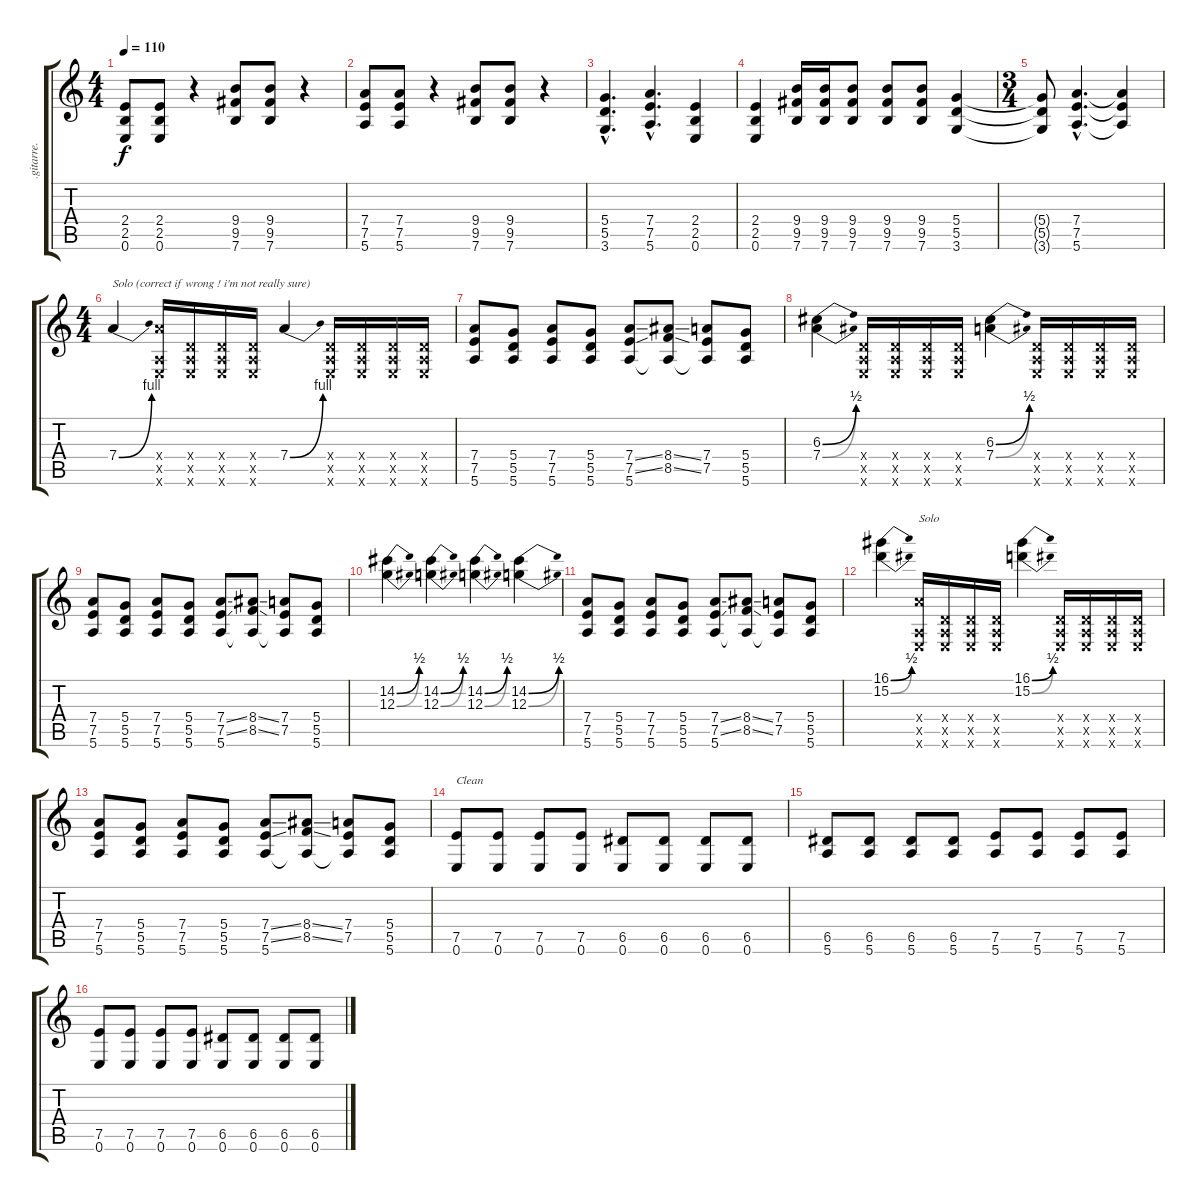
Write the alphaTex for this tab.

\track (".gitarre." ".gitarre.") {instrument electricguitarclean}
\staff {score tabs}
\tuning (E4 B3 G3 D3 A2 E2) {hide}
\ts (4 4)
\tempo 110
\clef g2
\ks c
(2.4 2.5 0.6).8{dy f} (2.4 2.5 0.6).8 r.4 (9.4 9.5 7.6).8 (9.4 9.5 7.6).8 r.4 |
(7.4 7.5 5.6).8 (7.4 7.5 5.6).8 r.4 (9.4 9.5 7.6).8 (9.4 9.5 7.6).8 r.4 |
(5.4{hac} 5.5{hac} 3.6{hac}).4{d} (7.4{hac} 7.5{hac} 5.6{hac}).4{d} (2.4 2.5 0.6).4 |
(2.4 2.5 0.6).4 (9.4 9.5 7.6).16 (9.4 9.5 7.6).16 (9.4 9.5 7.6).8 (9.4 9.5 7.6).8 (9.4 9.5 7.6).8 (5.4 5.5 3.6).4 |
\ts (3 4)
(5.4{t} 5.5{t} 3.6{t}).8 (7.4{hac} 7.5{hac} 5.6{hac}).4{d} (7.4{t} 7.5{t} 5.6{t}).4 |
\ts (4 4)
7.4{be (bend 0 0 60 4)}.4{txt "Solo (correct if wrong ! i'm not really sure)"} (7.4{x} 0.5{x} 0.6{x}).16 (0.4{x} 0.5{x} 0.6{x}).16 (0.4{x} 0.5{x} 0.6{x}).16 (0.4{x} 0.5{x} 0.6{x}).16 7.4{be (bend 0 0 60 4)}.4 (0.4{x} 0.5{x} 0.6{x}).16 (0.4{x} 0.5{x} 0.6{x}).16 (0.4{x} 0.5{x} 0.6{x}).16 (0.4{x} 0.5{x} 0.6{x}).16 |
(7.4 7.5 5.6).8 (5.4 5.5 5.6).8 (7.4 7.5 5.6).8 (5.4 5.5 5.6).8 (7.4{ss} 7.5{ss} 5.6).8 (8.4{ss} 8.5{ss} 5.6{t}).8 (7.4 7.5 5.6{t}).8 (5.4 5.5 5.6).8 |
(6.3{be (bend 0 0 60 2)} 7.4{be (bend 0 0 60 2)}).4 (0.4{x} 0.5{x} 0.6{x}).16 (0.4{x} 0.5{x} 0.6{x}).16 (0.4{x} 0.5{x} 0.6{x}).16 (0.4{x} 0.5{x} 0.6{x}).16 (6.3{be (bend 0 0 60 2)} 7.4{be (bend 0 0 60 2)}).4 (0.4{x} 0.5{x} 0.6{x}).16 (0.4{x} 0.5{x} 0.6{x}).16 (0.4{x} 0.5{x} 0.6{x}).16 (0.4{x} 0.5{x} 0.6{x}).16 |
(7.4 7.5 5.6).8 (5.4 5.5 5.6).8 (7.4 7.5 5.6).8 (5.4 5.5 5.6).8 (7.4{ss} 7.5{ss} 5.6).8 (8.4{ss} 8.5{ss} 5.6{t}).8 (7.4 7.5 5.6{t}).8 (5.4 5.5 5.6).8 |
(14.2{be (bend 0 0 60 2)} 12.3{be (bend 0 0 60 2)}).4 (14.2{be (bend 0 0 60 2)} 12.3{be (bend 0 0 60 2)}).4 (14.2{be (bend 0 0 60 2)} 12.3{be (bend 0 0 60 2)}).4 (14.2{be (bend 0 0 60 2)} 12.3{be (bend 0 0 60 2)}).4 |
(7.4 7.5 5.6).8 (5.4 5.5 5.6).8 (7.4 7.5 5.6).8 (5.4 5.5 5.6).8 (7.4{ss} 7.5{ss} 5.6).8 (8.4{ss} 8.5{ss} 5.6{t}).8 (7.4 7.5 5.6{t}).8 (5.4 5.5 5.6).8 |
(16.1{be (bend 0 0 60 2)} 15.2{be (bend 0 0 60 2)}).4 (7.4{x} 0.5{x} 0.6{x}).16{txt "Solo"} (0.4{x} 0.5{x} 0.6{x}).16 (0.4{x} 0.5{x} 0.6{x}).16 (0.4{x} 0.5{x} 0.6{x}).16 (16.1{be (bend 0 0 60 2)} 15.2{be (bend 0 0 60 2)}).4 (0.4{x} 0.5{x} 0.6{x}).16 (0.4{x} 0.5{x} 0.6{x}).16 (0.4{x} 0.5{x} 0.6{x}).16 (0.4{x} 0.5{x} 0.6{x}).16 |
(7.4 7.5 5.6).8 (5.4 5.5 5.6).8 (7.4 7.5 5.6).8 (5.4 5.5 5.6).8 (7.4{ss} 7.5{ss} 5.6).8 (8.4{ss} 8.5{ss} 5.6{t}).8 (7.4 7.5 5.6{t}).8 (5.4 5.5 5.6).8 |
(7.5 0.6).8{txt "Clean"} (7.5 0.6).8 (7.5 0.6).8 (7.5 0.6).8 (6.5 0.6).8 (6.5 0.6).8 (6.5 0.6).8 (6.5 0.6).8 |
(6.5 5.6).8 (6.5 5.6).8 (6.5 5.6).8 (6.5 5.6).8 (7.5 5.6).8 (7.5 5.6).8 (7.5 5.6).8 (7.5 5.6).8 |
(7.5 0.6).8 (7.5 0.6).8 (7.5 0.6).8 (7.5 0.6).8 (6.5 0.6).8 (6.5 0.6).8 (6.5 0.6).8 (6.5 0.6).8
